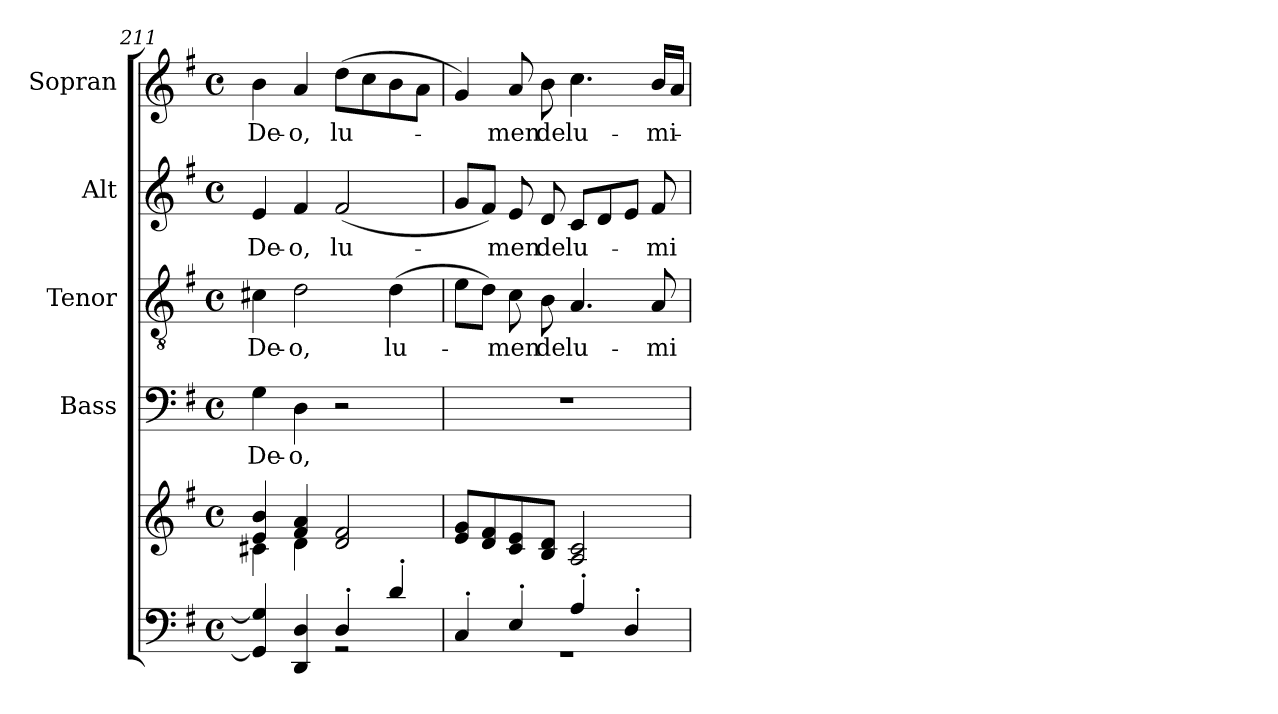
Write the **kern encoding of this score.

**kern	**kern	**kern	**text	**kern	**text	**kern	**text	**kern	**text
*part5	*part5	*part4	*part4	*part3	*part3	*part2	*part2	*part1	*part1
*staff6	*staff5	*staff4	*staff4	*staff3	*staff3	*staff2	*staff2	*staff1	*staff1
*	*	*I"Bass	*	*I"Tenor	*	*I"Alt	*	*I"Sopran	*
*	*	*I'B.	*	*I'T.	*	*I'A.	*	*I'S.	*
!!LO:LB:g=z
*clefF4	*clefG2	*clefF4	*	*clefGv2	*	*clefG2	*	*clefG2	*
*k[f#]	*k[f#]	*k[f#]	*	*k[f#]	*	*k[f#]	*	*k[f#]	*
*G:	*G:	*G:	*	*G:	*	*G:	*	*G:	*
*M4/4	*M4/4	*M4/4	*	*M4/4	*	*M4/4	*	*M4/4	*
*met(c)	*met(c)	*met(c)	*	*met(c)	*	*met(c)	*	*met(c)	*
=211	=211	=211	=211	=211	=211	=211	=211	=211	=211
*^	*^	*	*	*	*	*	*	*	*
!	!	!	!	!	!LO:LY:b	!	!LO:LY:b	!	!LO:LY:b	!	!LO:LY:b
4GG/] 4G/]	2ryy	4e/ 4b/	4c#X\	4G\	De-	4c#X\	De-	4e/	De-	4b\	De-
!	!	!	!	!	!LO:LY:b	!	!LO:LY:b	!	!LO:LY:b	!	!LO:LY:b
4DD/ 4D/	.	4f#/ 4a/	4d\	4D\	-o,	2d\	-o,	4f#/	-o,	4a/	-o,
!	!	!	!	!	!	!	!	!	!LO:LY:b	!	!LO:LY:b
4D'</	2rGG	2d/ 2f#/	2ryy	2r	.	.	.	(<2f#/	lu-	(>8dd\L	lu-
.	.	.	.	.	.	.	.	.	.	8cc\	.
!	!	!	!	!	!	!	!LO:LY:b	!	!	!	!
4d'</	.	.	.	.	.	(>4d\	lu-	.	.	8b\	.
.	.	.	.	.	.	.	.	.	.	8a\J	.
*	*	*v	*v	*	*	*	*	*	*	*	*
=212	=212	=212	=212	=212	=212	=212	=212	=212	=212	=212
4C'</	1rGG	8e/ 8g/L	1r	.	8e\L	.	8g/L	.	4g/)	.
.	.	8d/ 8f#/	.	.	8d\J)	.	8f#/J)	.	.	.
!	!	!	!	!	!	!LO:LY:b	!	!LO:LY:b	!	!LO:LY:b
4E'</	.	8c/ 8e/	.	.	8c\	-men	8e/	-men	8a/	-men
!	!	!	!	!	!	!LO:LY:b	!	!LO:LY:b	!	!LO:LY:b
.	.	8B/ 8d/J	.	.	8B\	de	8d/	de	8b\	de
!	!	!	!	!	!	!LO:LY:b	!	!LO:LY:b	!	!LO:LY:b
4A'</	.	2A/ 2c/	.	.	4.A/	lu-	8c/L	lu-	4.cc\	lu-
.	.	.	.	.	.	.	8d/	.	.	.
4D'</	.	.	.	.	.	.	8e/J	.	.	.
!	!	!	!	!	!	!LO:LY:b	!	!LO:LY:b	!	!LO:LY:b
.	.	.	.	.	8A/	-mi-	8f#/	-mi-	16b/LL	-mi-
.	.	.	.	.	.	.	.	.	16a/JJ	.
*v	*v	*	*	*	*	*	*	*	*	*
=	=	=	=	=	=	=	=	=	=
*-	*-	*-	*-	*-	*-	*-	*-	*-	*-
